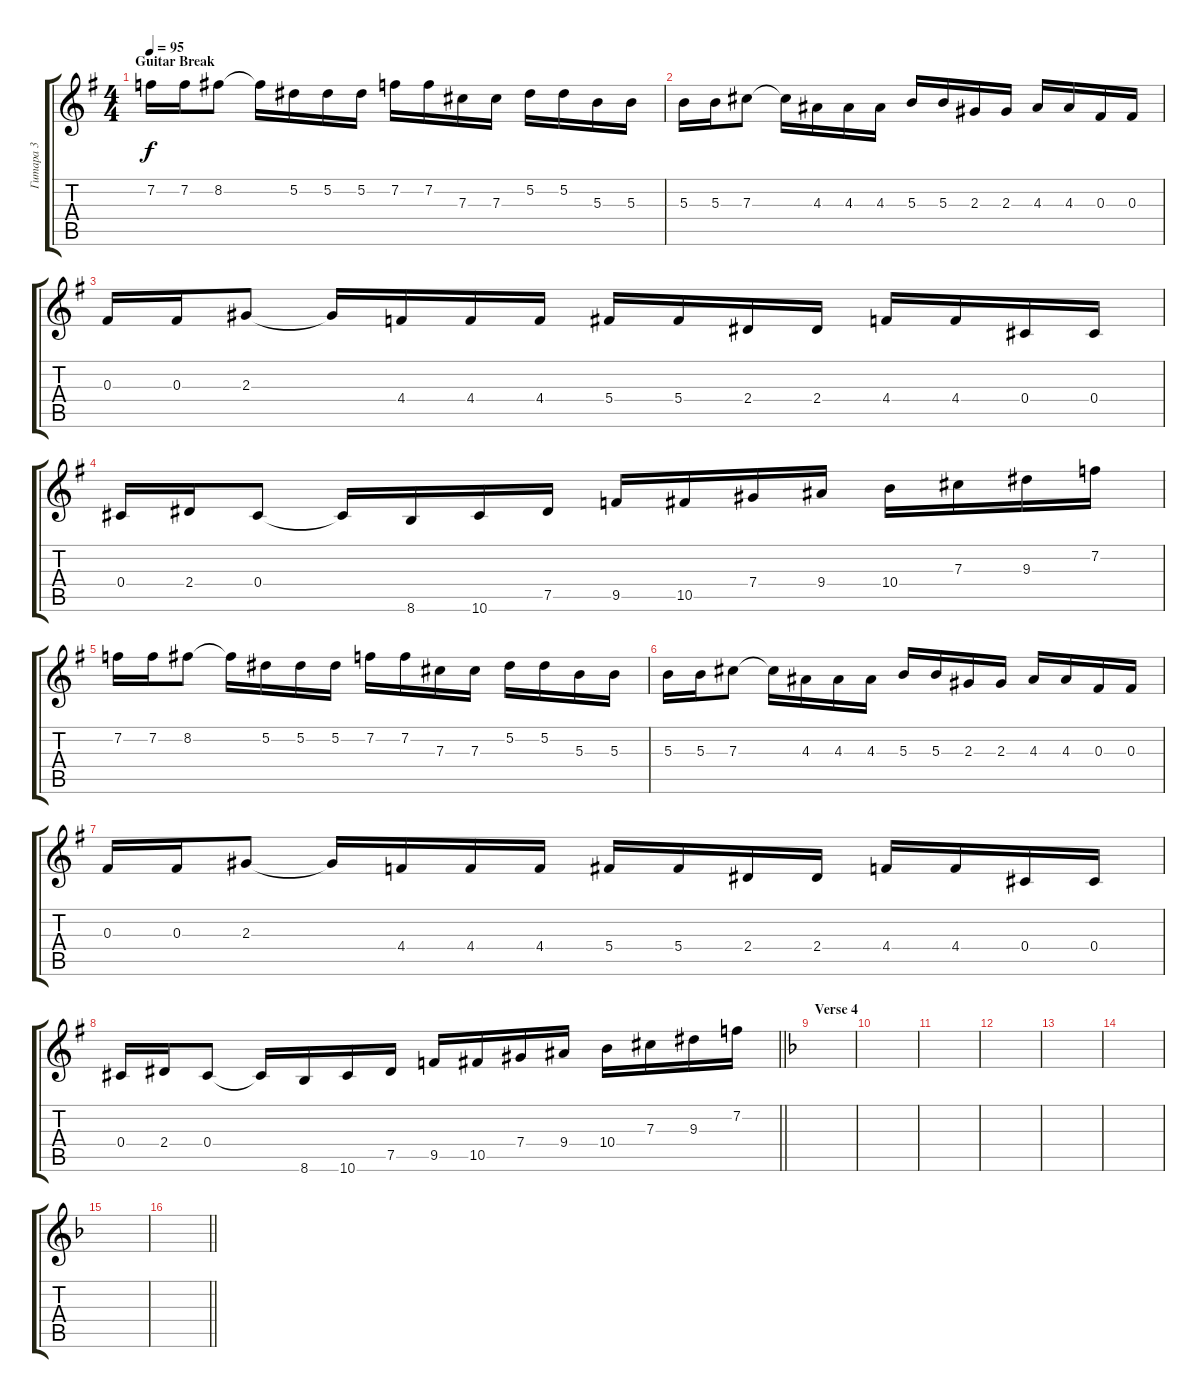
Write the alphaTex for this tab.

\track ("Гитара 3" "Гитара 3") {instrument distortionguitar}
\staff {score tabs}
\tuning (Eb4 Bb3 Gb3 Db3 Ab2 Eb2) {hide}
\ts (4 4)
\section ("" "Guitar Break")
\tempo 95
\clef g2
\ks eminor
7.2.16{dy f volume 15} 7.2.16 8.2.8 8.2{t}.16 5.2.16 5.2.16 5.2.16 7.2.16 7.2.16 7.3.16 7.3.16 5.2.16 5.2.16 5.3.16 5.3.16 |
5.3.16 5.3.16 7.3.8 7.3{t}.16 4.3.16 4.3.16 4.3.16 5.3.16 5.3.16 2.3.16 2.3.16 4.3.16 4.3.16 0.3.16 0.3.16 |
0.3.16 0.3.16 2.3.8 2.3{t}.16 4.4.16 4.4.16 4.4.16 5.4.16 5.4.16 2.4.16 2.4.16 4.4.16 4.4.16 0.4.16 0.4.16 |
0.4.16 2.4.16 0.4.8 0.4{t}.16 8.6.16 10.6.16 7.5.16 9.5.16 10.5.16 7.4.16 9.4.16 10.4.16 7.3.16 9.3.16 7.2.16 |
7.2.16 7.2.16 8.2.8 8.2{t}.16 5.2.16 5.2.16 5.2.16 7.2.16 7.2.16 7.3.16 7.3.16 5.2.16 5.2.16 5.3.16 5.3.16 |
5.3.16 5.3.16 7.3.8 7.3{t}.16 4.3.16 4.3.16 4.3.16 5.3.16 5.3.16 2.3.16 2.3.16 4.3.16 4.3.16 0.3.16 0.3.16 |
0.3.16 0.3.16 2.3.8 2.3{t}.16 4.4.16 4.4.16 4.4.16 5.4.16 5.4.16 2.4.16 2.4.16 4.4.16 4.4.16 0.4.16 0.4.16 |
\barLineRight lightlight
0.4.16 2.4.16 0.4.8 0.4{t}.16 8.6.16 10.6.16 7.5.16 9.5.16 10.5.16 7.4.16 9.4.16 10.4.16 7.3.16 9.3.16 7.2.16 |
\section ("" "Verse 4")
\ks dminor
|
|
|
|
|
|
|
\barLineRight lightlight
